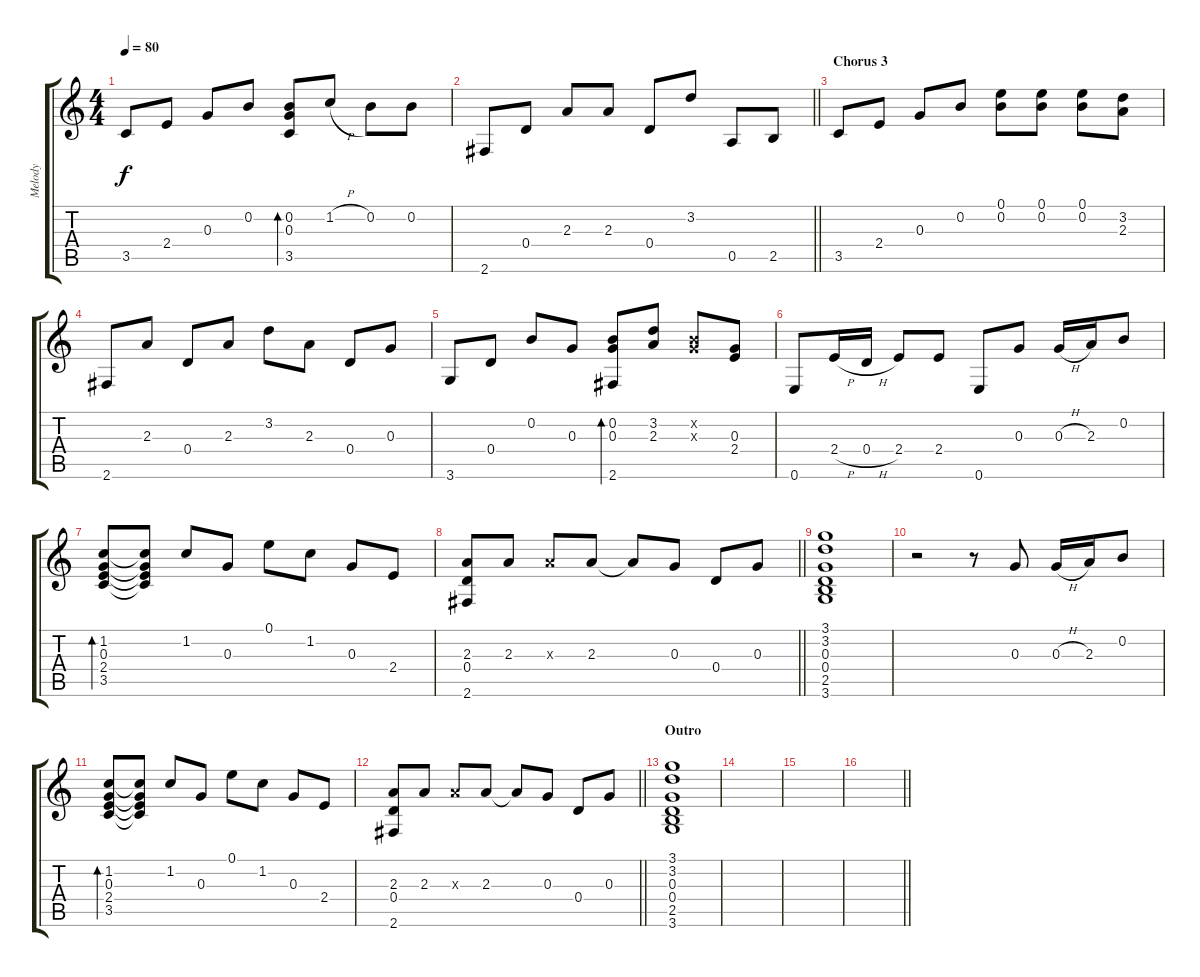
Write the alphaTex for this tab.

\track ("Melody" "Melody") {instrument acousticguitarnylon}
\staff {score tabs}
\tuning (E4 B3 G3 D3 A2 E2) {hide}
\ts (4 4)
\tempo 80
\clef g2
\ks c
3.5.8{dy f} 2.4.8 0.3.8 0.2.8 (0.2 0.3 3.5).8{bd 240} 1.2{h}.8 0.2.8 0.2.8 |
\barLineRight lightlight
2.6.8 0.4.8 2.3.8 2.3.8 0.4.8 3.2.8 0.5.8 2.5.8 |
\section ("" "Chorus 3")
3.5.8 2.4.8 0.3.8 0.2.8 (0.1 0.2).8 (0.1 0.2).8 (0.1 0.2).8 (3.2 2.3).8 |
2.6.8 2.3.8 0.4.8 2.3.8 3.2.8 2.3.8 0.4.8 0.3.8 |
3.6.8 0.4.8 0.2.8 0.3.8 (0.2 0.3 2.6).8{bd 240} (3.2 2.3).8 (0.2{x} 0.3{x}).8 (0.3 2.4).8 |
0.6.8 2.4{h}.16 0.4{h}.16 2.4.8 2.4.8 0.6.8 0.3.8 0.3{h}.16 2.3.16 0.2.8 |
(1.2 0.3 2.4 3.5).8{bd 60} (1.2{t} 0.3{t} 2.4{t} 3.5{t}).8 1.2.8 0.3.8 0.1.8 1.2.8 0.3.8 2.4.8 |
\barLineRight lightlight
(2.3 0.4 2.6).8 2.3.8 2.3{x}.8 2.3.8 2.3{t}.8 0.3.8 0.4.8 0.3.8 |
(3.1 3.2 0.3 0.4 2.5 3.6).1 |
r.2 r.8 0.3.8 0.3{h}.16 2.3.16 0.2.8 |
(1.2 0.3 2.4 3.5).8{bd 60} (1.2{t} 0.3{t} 2.4{t} 3.5{t}).8 1.2.8 0.3.8 0.1.8 1.2.8 0.3.8 2.4.8 |
\barLineRight lightlight
(2.3 0.4 2.6).8 2.3.8 2.3{x}.8 2.3.8 2.3{t}.8 0.3.8 0.4.8 0.3.8 |
\section ("" "Outro")
(3.1 3.2 0.3 0.4 2.5 3.6).1 |
|
|
\barLineRight lightlight
